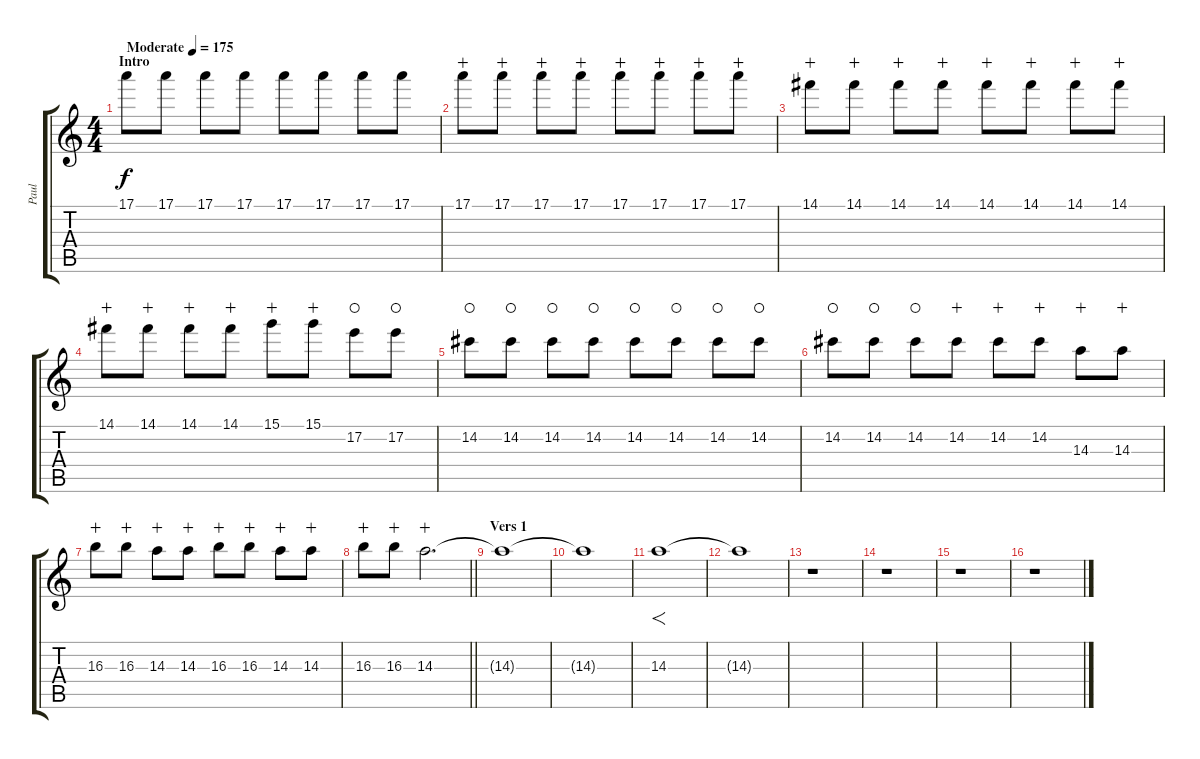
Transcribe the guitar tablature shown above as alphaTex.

\track ("Paul" "Paul") {instrument overdrivenguitar}
\staff {score tabs}
\tuning (E4 B3 G3 D3 A2 D2) {hide}
\ts (4 4)
\section ("" "Intro")
\tempo (175 "Moderate")
\clef g2
\ks c
17.1.8{dy f instrument overdrivenguitar} 17.1.8 17.1.8 17.1.8 17.1.8 17.1.8 17.1.8 17.1.8 |
17.1.8{wahc} 17.1.8{wahc} 17.1.8{wahc} 17.1.8{wahc} 17.1.8{wahc} 17.1.8{wahc} 17.1.8{wahc} 17.1.8{wahc} |
14.1.8{wahc} 14.1.8{wahc} 14.1.8{wahc} 14.1.8{wahc} 14.1.8{wahc} 14.1.8{wahc} 14.1.8{wahc} 14.1.8{wahc} |
14.1.8{wahc} 14.1.8{wahc} 14.1.8{wahc} 14.1.8{wahc} 15.1.8{wahc} 15.1.8{wahc} 17.2.8{waho} 17.2.8{waho} |
14.2.8{waho} 14.2.8{waho} 14.2.8{waho} 14.2.8{waho} 14.2.8{waho} 14.2.8{waho} 14.2.8{waho} 14.2.8{waho} |
14.2.8{waho} 14.2.8{waho} 14.2.8{waho} 14.2.8{wahc} 14.2.8{wahc} 14.2.8{wahc} 14.3.8{wahc} 14.3.8{wahc} |
16.3.8{wahc} 16.3.8{wahc} 14.3.8{wahc} 14.3.8{wahc} 16.3.8{wahc} 16.3.8{wahc} 14.3.8{wahc} 14.3.8{wahc} |
\barLineRight lightlight
16.3.8{wahc} 16.3.8{wahc} 14.3.2{d wahc} |
\section ("" "Vers 1")
14.3{t}.1 |
14.3{t}.1 |
14.3.1{f} |
14.3{t}.1 |
r.1 |
r.1 |
r.1 |
r.1
